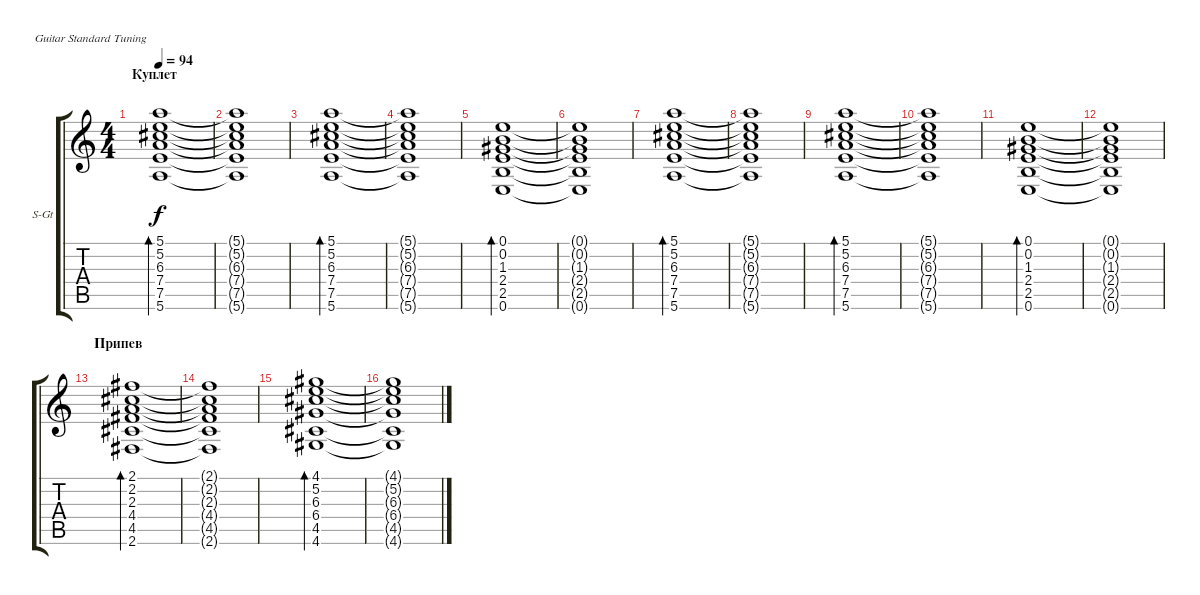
\defaultSystemsLayout 4
\bracketExtendMode groupsimilarinstruments
\firstSystemTrackNameOrientation horizontal
\otherSystemsTrackNameOrientation horizontal
\track ("В. Бутусов (гитара)" "S-Gt") {instrument acousticguitarsteel}
\staff {score tabs}
\tuning (E4 B3 G3 D3 A2 E2)
\ts (4 4)
\section ("" "Куплет")
\tempo 94
\clef g2
\ks c
(5.6 7.5 7.4 6.3 5.2 5.1).1{bd 39 dy f} |
(5.6{t} 7.5{t} 7.4{t} 6.3{t} 5.2{t} 5.1{t}).1 |
(5.6 7.5 7.4 6.3 5.2 5.1).1{bd 39} |
(5.6{t} 7.5{t} 7.4{t} 6.3{t} 5.2{t} 5.1{t}).1 |
(0.6 2.5 2.4 1.3 0.2 0.1).1{bd 39} |
(0.6{t} 2.5{t} 2.4{t} 1.3{t} 0.2{t} 0.1{t}).1 |
(5.6 7.5 7.4 6.3 5.2 5.1).1{bd 39} |
(5.6{t} 7.5{t} 7.4{t} 6.3{t} 5.2{t} 5.1{t}).1 |
(5.6 7.5 7.4 6.3 5.2 5.1).1{bd 39} |
(5.6{t} 7.5{t} 7.4{t} 6.3{t} 5.2{t} 5.1{t}).1 |
(0.6 2.5 2.4 1.3 0.2 0.1).1{bd 39} |
(0.6{t} 2.5{t} 2.4{t} 1.3{t} 0.2{t} 0.1{t}).1 |
\section ("" "Припев")
(2.6 4.5 4.4 2.3 2.2 2.1).1{bd 154} |
(2.6{t} 4.5{t} 4.4{t} 2.3{t} 2.2{t} 2.1{t}).1 |
(4.6 4.5 6.4 6.3 5.2 4.1).1{bd 169} |
(4.6{t} 4.5{t} 6.4{t} 6.3{t} 5.2{t} 4.1{t}).1
